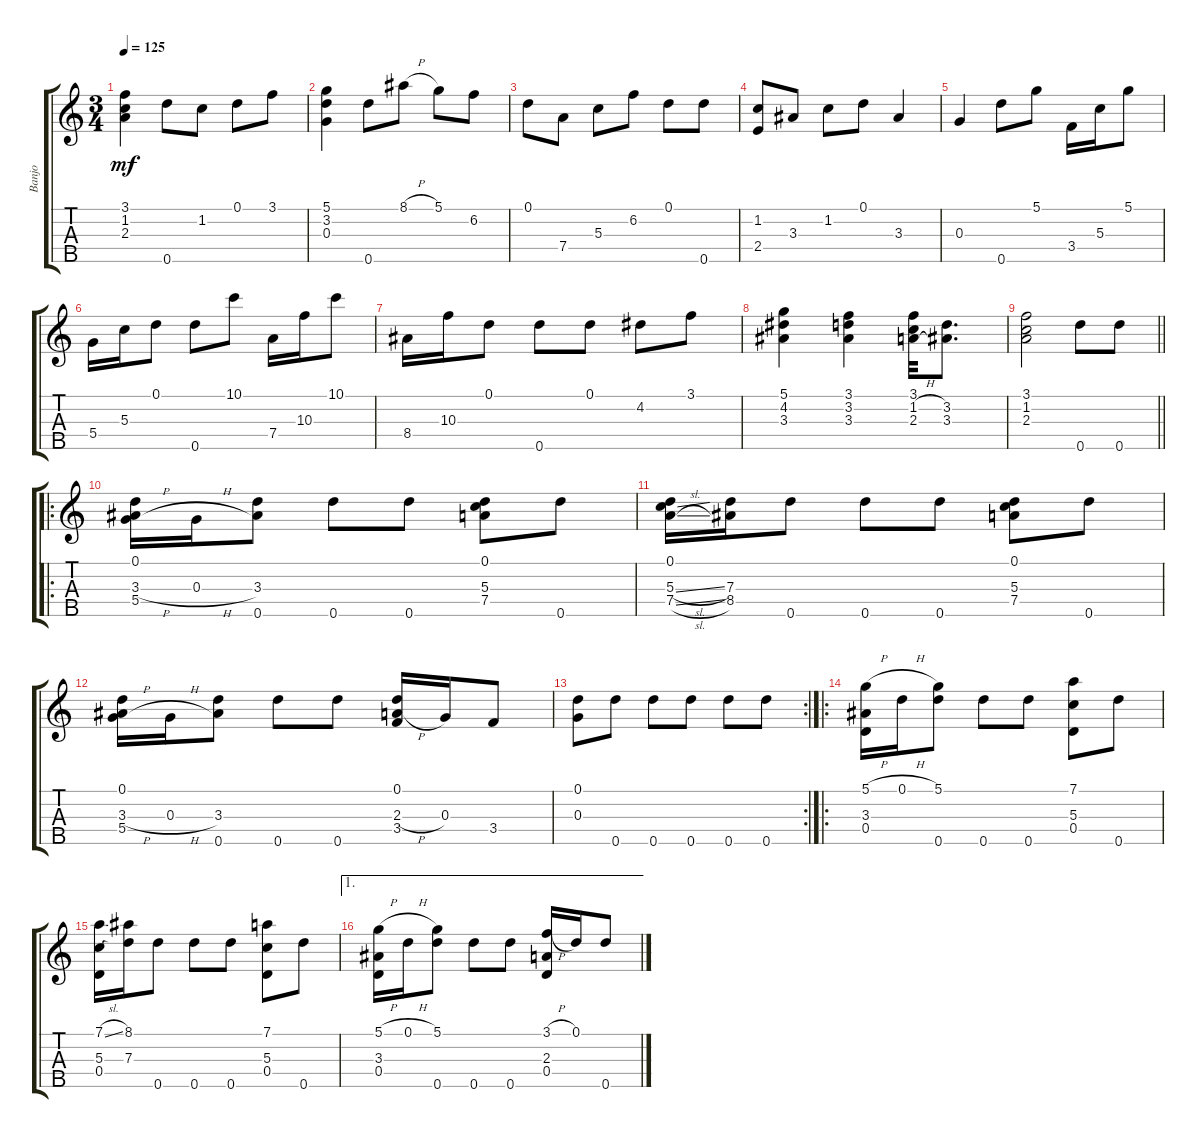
\track ("Banjo" "Banjo") {instrument banjo}
\staff {score tabs}
\tuning (D4 B3 G3 D3 D4) {hide}
\displaytranspose 12
\ts (3 4)
\tempo 125
\clef g2
\ks c
(3.1 1.2 2.3).4{dy mf} 0.5.8 1.2.8 0.1.8 3.1.8 |
(5.1 3.2 0.3).4 0.5.8 8.1{h}.8 5.1.8 6.2.8 |
0.1.8 7.4.8 5.3.8 6.2.8 0.1.8 0.5.8 |
(1.2 2.4).8 3.3.8 1.2.8 0.1.8 3.3.4 |
0.3.4 0.5.8 5.1.8 3.4.16 5.3.16 5.1.8 |
5.4.16 5.3.16 0.1.8 0.5.8 10.1.8 7.4.16 10.3.16 10.1.8 |
8.4.16 10.3.16 0.1.8 0.5.8 0.1.8 4.2.8 3.1.8 |
(5.1 4.2 3.3).4 (3.1 3.2 3.3).4 (3.1 1.2{h} 2.3{h}).32 (3.2 3.3).8{d} |
\barLineRight lightlight
(3.1 1.2 2.3).2 0.5.8 0.5.8 |
\ro
(0.1 3.3{h} 5.4).16 0.3{h}.16 (3.3 0.5).8 0.5.8 0.5.8 (0.1 5.3 7.4).8 0.5.8 |
(0.1 5.3{sl} 7.4{sl}).16 (7.3 8.4).16 0.5.8 0.5.8 0.5.8 (0.1 5.3 7.4).8 0.5.8 |
(0.1 3.3{h} 5.4).16 0.3{h}.16 (3.3 0.5).8 0.5.8 0.5.8 (0.1 2.3{h} 3.4).16 0.3.16 3.4.8 |
\rc 2
(0.1 0.3).8 0.5.8 0.5.8 0.5.8 0.5.8 0.5.8 |
\ro
(5.1{h} 3.3 0.4).16 0.1{h}.16 (5.1 0.5).8 0.5.8 0.5.8 (7.1 5.3 0.4).8 0.5.8 |
(7.1{sl} 5.3{h} 0.4).16 (8.1 7.3).16 0.5.8 0.5.8 0.5.8 (7.1 5.3 0.4).8 0.5.8 |
\ae 1
(5.1{h} 3.3 0.4).16 0.1{h}.16 (5.1 0.5).8 0.5.8 0.5.8 (3.1{h} 2.3 0.4).16 0.1.16 0.5.8
